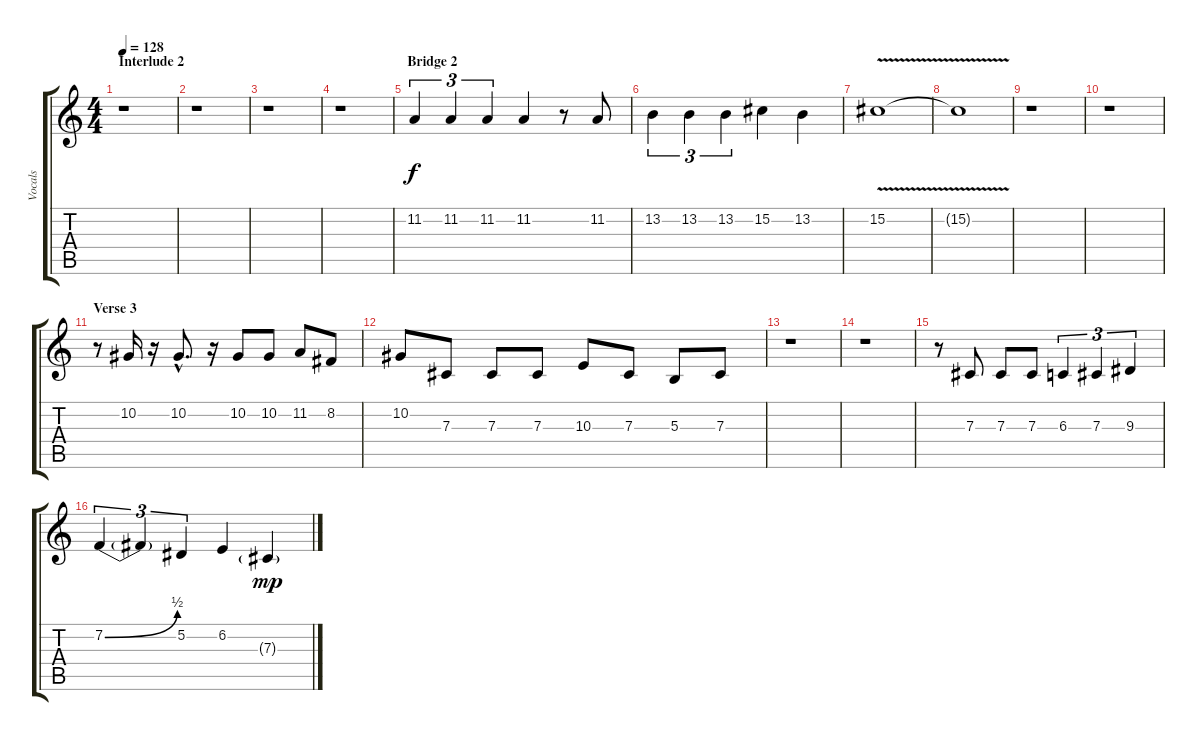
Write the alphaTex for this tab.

\track ("Vocals" "Vocals") {instrument clarinet}
\staff {score tabs}
\tuning (Eb4 Bb3 Gb3 Db3 Ab2 Eb2) {hide}
\ts (4 4)
\section ("" "Interlude 2")
\tempo 128
\clef g2
\ks c
r.1{dy f} |
r.1 |
r.1 |
r.1 |
\section ("" "Bridge 2")
11.2.4{tu (3 2)} 11.2.4{tu (3 2)} 11.2.4{tu (3 2)} 11.2.4 r.8 11.2.8 |
13.2.4{tu (3 2)} 13.2.4{tu (3 2)} 13.2.4{tu (3 2)} 15.2.4 13.2.4 |
15.2{v}.1 |
15.2{t}.1 |
r.1 |
r.1 |
\section ("" "Verse 3")
r.8 10.2.16 r.16 10.2{hac}.8{d} r.16 10.2.8 10.2.8 11.2.8 8.2.8 |
10.2.8 7.3.8 7.3.8 7.3.8 10.3.8 7.3.8 5.3.8 7.3.8 |
r.1 |
r.1 |
r.8 7.3.8 7.3.8 7.3.8 6.3.4{tu (3 2)} 7.3.4{tu (3 2)} 9.3.4{tu (3 2)} |
7.2{be (bend 0 0 60 2)}.4{tu (3 2)} 7.2{t}.4{tu (3 2)} 5.2.4{tu (3 2)} 6.2.4 7.3{g}.4{dy mp}
